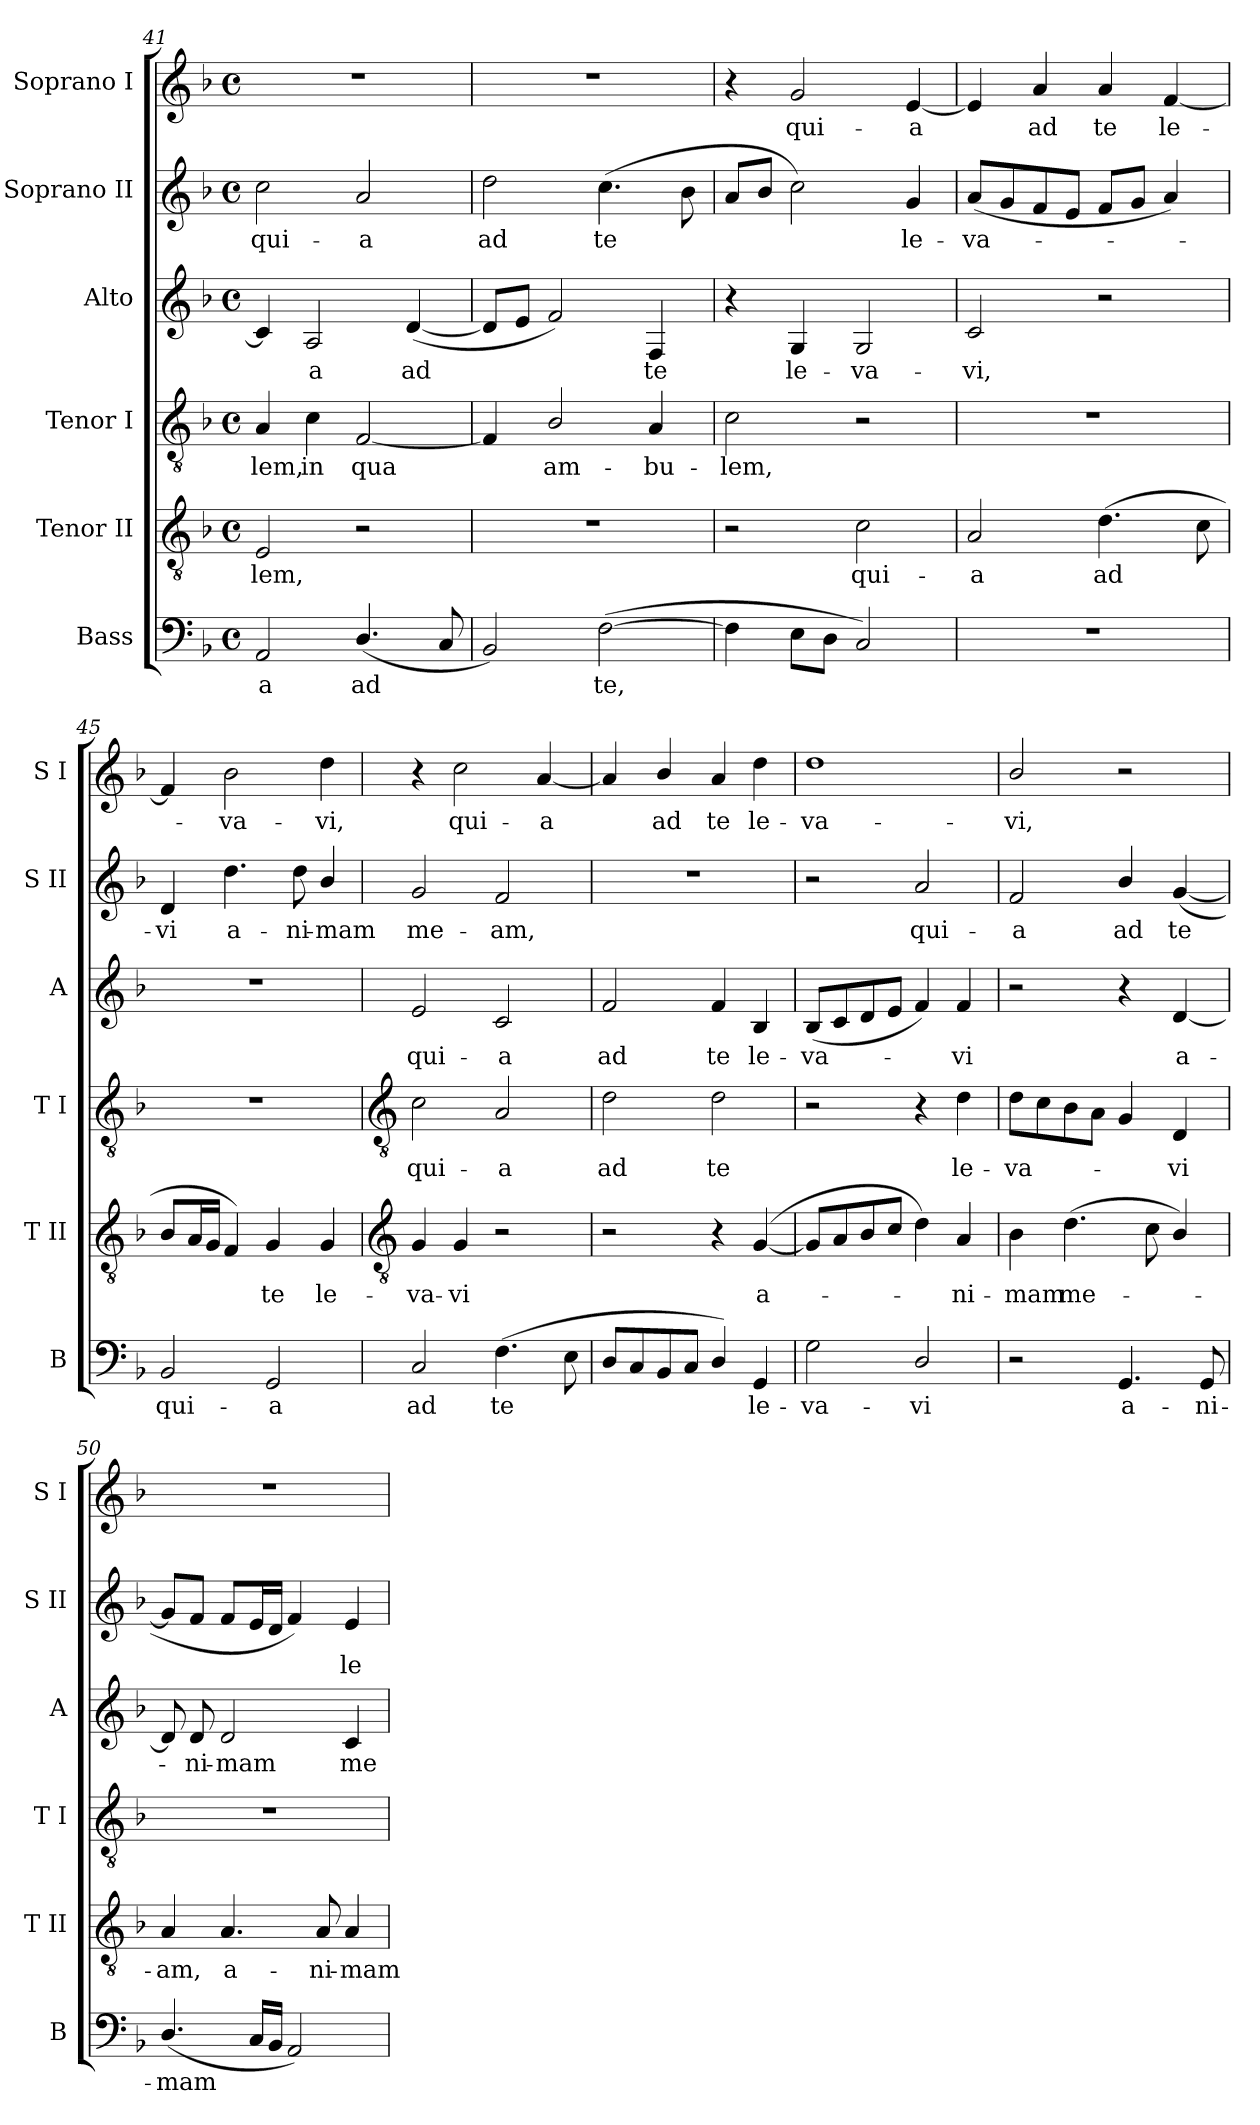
**kern	**text	**kern	**text	**kern	**text	**kern	**text	**kern	**text	**kern	**text
*part6	*part6	*part5	*part5	*part4	*part4	*part3	*part3	*part2	*part2	*part1	*part1
*staff6	*staff6	*staff5	*staff5	*staff4	*staff4	*staff3	*staff3	*staff2	*staff2	*staff1	*staff1
*I"Bass	*	*I"Tenor II	*	*I"Tenor I	*	*I"Alto	*	*I"Soprano II	*	*I"Soprano I	*
*I'B	*	*I'T II	*	*I'T I	*	*I'A	*	*I'S II	*	*I'S I	*
*clefF4	*	*clefGv2	*	*clefGv2	*	*clefG2	*	*clefG2	*	*clefG2	*
*k[b-]	*	*k[b-]	*	*k[b-]	*	*k[b-]	*	*k[b-]	*	*k[b-]	*
*F:	*	*F:	*	*F:	*	*F:	*	*F:	*	*F:	*
*M4/4	*	*M4/4	*	*M4/4	*	*M4/4	*	*M4/4	*	*M4/4	*
*met(c)	*	*met(c)	*	*met(c)	*	*met(c)	*	*met(c)	*	*met(c)	*
=41	=41	=41	=41	=41	=41	=41	=41	=41	=41	=41	=41
!	!LO:LY:b	!	!LO:LY:b	!	!LO:LY:b	!	!	!	!LO:LY:b	!	!
2AA	-a	2E	-lem,	4A	-lem,	4c]	.	2cc	qui-	1r	.
!	!	!	!	!	!LO:LY:b	!	!LO:LY:b	!	!	!	!
.	.	.	.	4c	in	2A	a	.	.	.	.
!	!LO:LY:b	!	!	!	!LO:LY:b	!	!	!	!LO:LY:b	!	!
(<4.D/	ad	2r	.	[2F	qua	.	.	2a	-a	.	.
!	!	!	!	!	!	!	!LO:LY:b	!	!	!	!
.	.	.	.	.	.	(<[4d	ad	.	.	.	.
8C	.	.	.	.	.	.	.	.	.	.	.
=42	=42	=42	=42	=42	=42	=42	=42	=42	=42	=42	=42
!	!	!	!	!	!	!	!	!	!LO:LY:b	!	!
2BB-)	.	1r	.	4F]	.	8dL]	.	2dd	ad	1r	.
.	.	.	.	.	.	8eJ	.	.	.	.	.
!	!	!	!	!	!LO:LY:b	!	!	!	!	!	!
.	.	.	.	2B-/	am-	2f)	.	.	.	.	.
!	!LO:LY:b	!	!	!	!	!	!	!	!LO:LY:b	!	!
(>[2F	te,	.	.	.	.	.	.	(>4.cc	te	.	.
!	!	!	!	!	!LO:LY:b	!	!LO:LY:b	!	!	!	!
.	.	.	.	4A	-bu-	4F	te	.	.	.	.
.	.	.	.	.	.	.	.	8b-\	.	.	.
=43	=43	=43	=43	=43	=43	=43	=43	=43	=43	=43	=43
!	!	!	!	!	!LO:LY:b	!	!	!	!	!	!
4F]	.	2r	.	2c	-lem,	4r	.	8aL	.	4r	.
.	.	.	.	.	.	.	.	8b-J	.	.	.
!	!	!	!	!	!	!	!LO:LY:b	!	!	!	!LO:LY:b
8EL	.	.	.	.	.	4G	le-	2cc)	.	2g	qui-
8DJ	.	.	.	.	.	.	.	.	.	.	.
!	!	!	!LO:LY:b	!	!	!	!LO:LY:b	!	!	!	!
2C)	.	2c	qui-	2r	.	2G	-va-	.	.	.	.
!	!	!	!	!	!	!	!	!	!LO:LY:b	!	!LO:LY:b
.	.	.	.	.	.	.	.	4g	le-	[4e	-a
=44	=44	=44	=44	=44	=44	=44	=44	=44	=44	=44	=44
!	!	!	!LO:LY:b	!	!	!	!LO:LY:b	!	!LO:LY:b	!	!
1r	.	2A	-a	1r	.	2c	-vi,	(<8aL	-va-	4e]	.
.	.	.	.	.	.	.	.	8g	.	.	.
!	!	!	!	!	!	!	!	!	!	!	!LO:LY:b
.	.	.	.	.	.	.	.	8f	.	4a	ad
.	.	.	.	.	.	.	.	8eJ	.	.	.
!	!	!	!LO:LY:b	!	!	!	!	!	!	!	!LO:LY:b
.	.	(<4.d	ad	.	.	2r	.	8fL	.	4a	te
.	.	.	.	.	.	.	.	8gJ	.	.	.
!	!	!	!	!	!	!	!	!	!	!	!LO:LY:b
.	.	.	.	.	.	.	.	4a)	.	[4f	le-
.	.	8c	.	.	.	.	.	.	.	.	.
=45	=45	=45	=45	=45	=45	=45	=45	=45	=45	=45	=45
!	!LO:LY:b	!	!	!	!	!	!	!	!LO:LY:b	!	!
2BB-	qui-	8B-L	.	1r	.	1r	.	4d	vi	4f]	.
.	.	16AL	.	.	.	.	.	.	.	.	.
.	.	16GJJ	.	.	.	.	.	.	.	.	.
!	!	!	!	!	!	!	!	!	!LO:LY:b	!	!LO:LY:b
.	.	4F)	.	.	.	.	.	4.dd	a-	2b-	va-
!	!LO:LY:b	!	!LO:LY:b	!	!	!	!	!	!	!	!
2GG	-a	4G	te	.	.	.	.	.	.	.	.
!	!	!	!	!	!	!	!	!	!LO:LY:b	!	!
.	.	.	.	.	.	.	.	8dd	-ni-	.	.
!	!	!	!LO:LY:b	!	!	!	!	!	!LO:LY:b	!	!LO:LY:b
.	.	4G	le-	.	.	.	.	4b-/	-mam	4dd	-vi,
!!LO:LB:g=z
=46	=46	=46	=46	=46	=46	=46	=46	=46	=46	=46	=46
*	*	*clefGv2	*	*clefGv2	*	*	*	*	*	*	*
!	!LO:LY:b	!	!LO:LY:b	!	!LO:LY:b	!	!LO:LY:b	!	!LO:LY:b	!	!
2C	ad	4G	-va-	2c	qui-	2e	qui-	2g	me-	4r	.
!	!	!	!LO:LY:b	!	!	!	!	!	!	!	!LO:LY:b
.	.	4G	-vi	.	.	.	.	.	.	2cc	qui-
!	!LO:LY:b	!	!	!	!LO:LY:b	!	!LO:LY:b	!	!LO:LY:b	!	!
(<4.F	te	2r	.	2A	-a	2c	-a	2f	-am,	.	.
!	!	!	!	!	!	!	!	!	!	!	!LO:LY:b
.	.	.	.	.	.	.	.	.	.	[4a	-a
8E	.	.	.	.	.	.	.	.	.	.	.
=47	=47	=47	=47	=47	=47	=47	=47	=47	=47	=47	=47
!	!	!	!	!	!LO:LY:b	!	!LO:LY:b	!	!	!	!
8DL	.	2r	.	2d	ad	2f	ad	1r	.	4a]	.
8C	.	.	.	.	.	.	.	.	.	.	.
!	!	!	!	!	!	!	!	!	!	!	!LO:LY:b
8BB-	.	.	.	.	.	.	.	.	.	4b-/	ad
8CJ	.	.	.	.	.	.	.	.	.	.	.
!	!	!	!	!	!LO:LY:b	!	!LO:LY:b	!	!	!	!LO:LY:b
4D/)	.	4r	.	2d	te	4f	te	.	.	4a	te
!	!LO:LY:b	!	!LO:LY:b	!	!	!	!LO:LY:b	!	!	!	!LO:LY:b
4GG	le-	(<[4G	a-	.	.	4B-	le-	.	.	4dd	le-
=48	=48	=48	=48	=48	=48	=48	=48	=48	=48	=48	=48
!	!LO:LY:b	!	!	!	!	!	!LO:LY:b	!	!	!	!LO:LY:b
2G	-va-	8GL]	.	2r	.	(<8B-L	-va-	2r	.	1dd	-va-
.	.	8A	.	.	.	8c	.	.	.	.	.
.	.	8B-	.	.	.	8d	.	.	.	.	.
.	.	8cJ	.	.	.	8eJ	.	.	.	.	.
!	!LO:LY:b	!	!	!	!	!	!	!	!LO:LY:b	!	!
2D/	-vi	4d)	.	4r	.	4f)	.	2a	qui-	.	.
!	!	!	!LO:LY:b	!	!LO:LY:b	!	!LO:LY:b	!	!	!	!
.	.	4A	ni-	4d	le-	4f	vi	.	.	.	.
=49	=49	=49	=49	=49	=49	=49	=49	=49	=49	=49	=49
!	!	!	!LO:LY:b	!	!LO:LY:b	!	!	!	!LO:LY:b	!	!LO:LY:b
2r	.	4B-	-mam	8dL	-va-	2r	.	2f	-a	2b-/	-vi,
.	.	.	.	8c	.	.	.	.	.	.	.
!	!	!	!LO:LY:b	!	!	!	!	!	!	!	!
.	.	(>4.d	me-	8B-	.	.	.	.	.	.	.
.	.	.	.	8AJ	.	.	.	.	.	.	.
!	!LO:LY:b	!	!	!	!	!	!	!	!LO:LY:b	!	!
4.GG	a-	.	.	4G	.	4r	.	4b-/	ad	2r	.
.	.	8c	.	.	.	.	.	.	.	.	.
!	!	!	!	!	!LO:LY:b	!	!LO:LY:b	!	!LO:LY:b	!	!
.	.	4B-/)	.	4D	vi	[4d	a-	(<[4g	te	.	.
!	!LO:LY:b	!	!	!	!	!	!	!	!	!	!
8GG	-ni-	.	.	.	.	.	.	.	.	.	.
=50	=50	=50	=50	=50	=50	=50	=50	=50	=50	=50	=50
!	!LO:LY:b	!	!LO:LY:b	!	!	!	!	!	!	!	!
(<4.D/	-mam	4A	am,	1r	.	8d]	.	8gL]	.	1r	.
!	!	!	!	!	!	!	!LO:LY:b	!	!	!	!
.	.	.	.	.	.	8d	ni-	8fJ	.	.	.
!	!	!	!LO:LY:b	!	!	!	!LO:LY:b	!	!	!	!
.	.	4.A	a-	.	.	2d	-mam	8fL	.	.	.
16CLL	.	.	.	.	.	.	.	16eL	.	.	.
16BB-JJ	.	.	.	.	.	.	.	16dJJ	.	.	.
2AA)	.	.	.	.	.	.	.	4f)	.	.	.
!	!	!	!LO:LY:b	!	!	!	!	!	!	!	!
.	.	8A	-ni-	.	.	.	.	.	.	.	.
!	!	!	!LO:LY:b	!	!	!	!LO:LY:b	!	!LO:LY:b	!	!
.	.	4A	-mam	.	.	4c	me-	4e	le-	.	.
=	=	=	=	=	=	=	=	=	=	=	=
*-	*-	*-	*-	*-	*-	*-	*-	*-	*-	*-	*-
